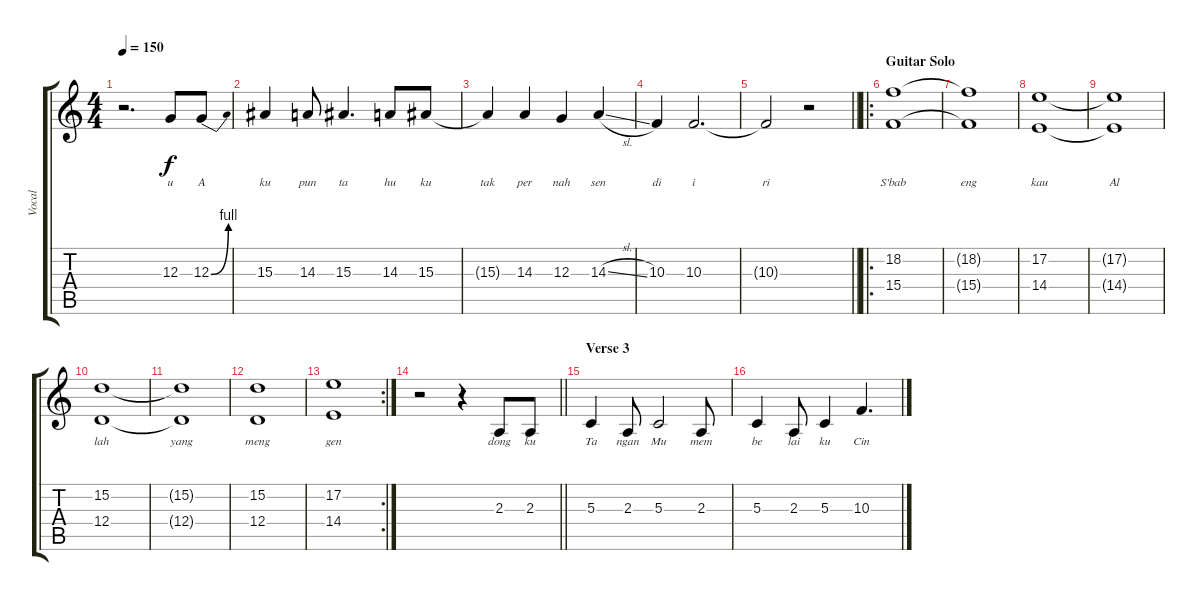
\track ("Vocal" "Vocal") {instrument lead2sawtooth}
\staff {score tabs}
\tuning (E4 B3 G3 D3 A2 E2) {hide}
\ts (4 4)
\tempo 150
\clef g2
\ks c
r.2{d dy f} 12.3.8{lyrics (0 "u") lyrics (1 "") lyrics (2 "") lyrics (3 "") lyrics (4 "")} 12.3{be (bend 0 0 60 4)}.8{lyrics (0 "A") lyrics (1 "") lyrics (2 "") lyrics (3 "") lyrics (4 "")} |
15.3.4{lyrics (0 "ku") lyrics (1 "") lyrics (2 "") lyrics (3 "") lyrics (4 "")} 14.3.8{lyrics (0 "pun") lyrics (1 "") lyrics (2 "") lyrics (3 "") lyrics (4 "")} 15.3.4{d lyrics (0 "ta") lyrics (1 "") lyrics (2 "") lyrics (3 "") lyrics (4 "")} 14.3.8{lyrics (0 "hu") lyrics (1 "") lyrics (2 "") lyrics (3 "") lyrics (4 "")} 15.3.8{lyrics (0 "ku") lyrics (1 "") lyrics (2 "") lyrics (3 "") lyrics (4 "")} |
15.3{t}.4{lyrics (0 "tak") lyrics (1 "") lyrics (2 "") lyrics (3 "") lyrics (4 "")} 14.3.4{lyrics (0 "per") lyrics (1 "") lyrics (2 "") lyrics (3 "") lyrics (4 "")} 12.3.4{lyrics (0 "nah") lyrics (1 "") lyrics (2 "") lyrics (3 "") lyrics (4 "")} 14.3{sl}.4{lyrics (0 "sen") lyrics (1 "") lyrics (2 "") lyrics (3 "") lyrics (4 "")} |
10.3.4{lyrics (0 "di") lyrics (1 "") lyrics (2 "") lyrics (3 "") lyrics (4 "")} 10.3.2{d lyrics (0 "i") lyrics (1 "") lyrics (2 "") lyrics (3 "") lyrics (4 "")} |
\barLineRight lightlight
10.3{t}.2{lyrics (0 "ri") lyrics (1 "") lyrics (2 "") lyrics (3 "") lyrics (4 "")} r.2 |
\ro
\section ("" "Guitar Solo")
(18.2 15.4).1{lyrics (0 "S'bab") lyrics (1 "") lyrics (2 "") lyrics (3 "") lyrics (4 "")} |
(18.2{t} 15.4{t}).1{lyrics (0 "eng") lyrics (1 "") lyrics (2 "") lyrics (3 "") lyrics (4 "")} |
(17.2 14.4).1{lyrics (0 "kau") lyrics (1 "") lyrics (2 "") lyrics (3 "") lyrics (4 "")} |
(17.2{t} 14.4{t}).1{lyrics (0 "Al") lyrics (1 "") lyrics (2 "") lyrics (3 "") lyrics (4 "")} |
(15.2 12.4).1{lyrics (0 "lah") lyrics (1 "") lyrics (2 "") lyrics (3 "") lyrics (4 "")} |
(15.2{t} 12.4{t}).1{lyrics (0 "yang") lyrics (1 "") lyrics (2 "") lyrics (3 "") lyrics (4 "")} |
(15.2 12.4).1{lyrics (0 "meng") lyrics (1 "") lyrics (2 "") lyrics (3 "") lyrics (4 "")} |
\rc 2
(17.2 14.4).1{lyrics (0 "gen") lyrics (1 "") lyrics (2 "") lyrics (3 "") lyrics (4 "")} |
\barLineRight lightlight
r.2 r.4 2.3.8{lyrics (0 "dong") lyrics (1 "") lyrics (2 "") lyrics (3 "") lyrics (4 "")} 2.3.8{lyrics (0 "ku") lyrics (1 "") lyrics (2 "") lyrics (3 "") lyrics (4 "")} |
\section ("" "Verse 3")
5.3.4{lyrics (0 "Ta") lyrics (1 "") lyrics (2 "") lyrics (3 "") lyrics (4 "")} 2.3.8{lyrics (0 "ngan") lyrics (1 "") lyrics (2 "") lyrics (3 "") lyrics (4 "")} 5.3.2{lyrics (0 "Mu") lyrics (1 "") lyrics (2 "") lyrics (3 "") lyrics (4 "")} 2.3.8{lyrics (0 "mem") lyrics (1 "") lyrics (2 "") lyrics (3 "") lyrics (4 "")} |
5.3.4{lyrics (0 "be") lyrics (1 "") lyrics (2 "") lyrics (3 "") lyrics (4 "")} 2.3.8{lyrics (0 "lai") lyrics (1 "") lyrics (2 "") lyrics (3 "") lyrics (4 "")} 5.3.4{lyrics (0 "ku") lyrics (1 "") lyrics (2 "") lyrics (3 "") lyrics (4 "")} 10.3.4{d lyrics (0 "Cin") lyrics (1 "") lyrics (2 "") lyrics (3 "") lyrics (4 "")}
